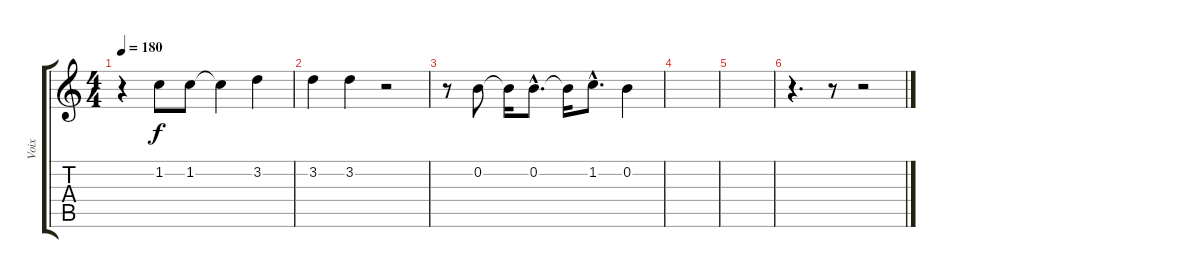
\track ("Voix" "Voix") {instrument electricguitarjazz}
\staff {score tabs}
\tuning (E4 B3 G3 D3 A2 E2) {hide}
\ts (4 4)
\tempo 180
\clef g2
\ks c
r.4{dy f} 1.2.8 1.2.8 1.2{t}.4 3.2.4 |
3.2.4 3.2.4 r.2 |
r.8 0.2.8 0.2{t}.16 0.2{hac}.8{d} 0.2{t}.16 1.2{hac}.8{d} 0.2.4 |
|
|
r.4{d} r.8 r.2
